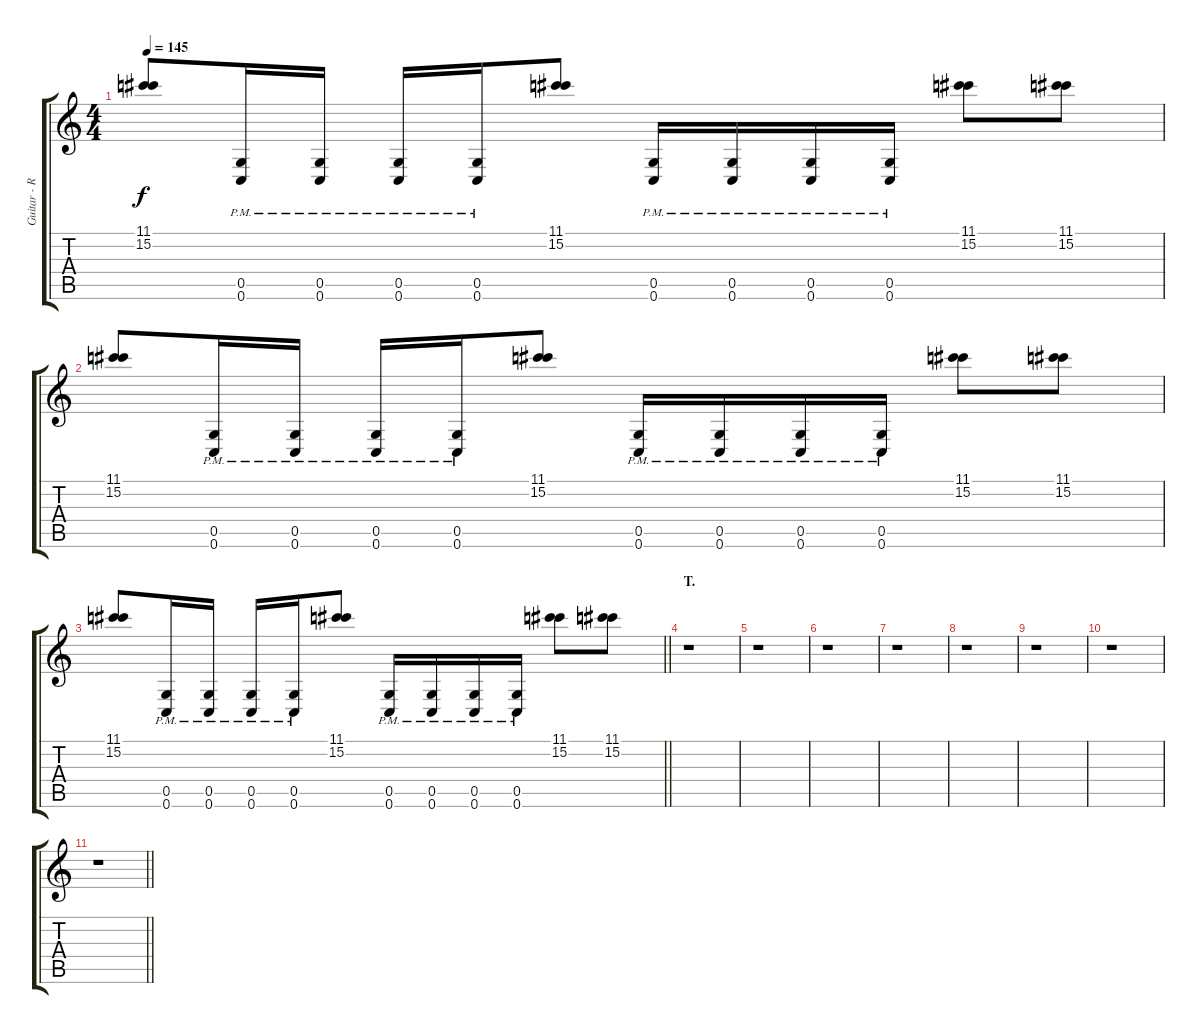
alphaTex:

\track ("Guitar - Right" "Guitar - R") {instrument distortionguitar}
\staff {score tabs}
\tuning (D4 A3 F3 C3 G2 C2) {hide}
\ts (4 4)
\tempo 145
\clef g2
\ks c
(11.1 15.2).8{dy f} (0.5{pm} 0.6{pm}).16 (0.5{pm} 0.6{pm}).16 (0.5{pm} 0.6{pm}).16 (0.5{pm} 0.6{pm}).16 (11.1 15.2).8 (0.5{pm} 0.6{pm}).16 (0.5{pm} 0.6{pm}).16 (0.5{pm} 0.6{pm}).16 (0.5{pm} 0.6{pm}).16 (11.1 15.2).8 (11.1 15.2).8 |
(11.1 15.2).8 (0.5{pm} 0.6{pm}).16 (0.5{pm} 0.6{pm}).16 (0.5{pm} 0.6{pm}).16 (0.5{pm} 0.6{pm}).16 (11.1 15.2).8 (0.5{pm} 0.6{pm}).16 (0.5{pm} 0.6{pm}).16 (0.5{pm} 0.6{pm}).16 (0.5{pm} 0.6{pm}).16 (11.1 15.2).8 (11.1 15.2).8 |
\barLineRight lightlight
(11.1 15.2).8 (0.5{pm} 0.6{pm}).16 (0.5{pm} 0.6{pm}).16 (0.5{pm} 0.6{pm}).16 (0.5{pm} 0.6{pm}).16 (11.1 15.2).8 (0.5{pm} 0.6{pm}).16 (0.5{pm} 0.6{pm}).16 (0.5{pm} 0.6{pm}).16 (0.5{pm} 0.6{pm}).16 (11.1 15.2).8 (11.1 15.2).8 |
\section ("" "T.")
r.1 |
r.1 |
r.1 |
r.1 |
r.1 |
r.1 |
r.1 |
\barLineRight lightlight
r.1
